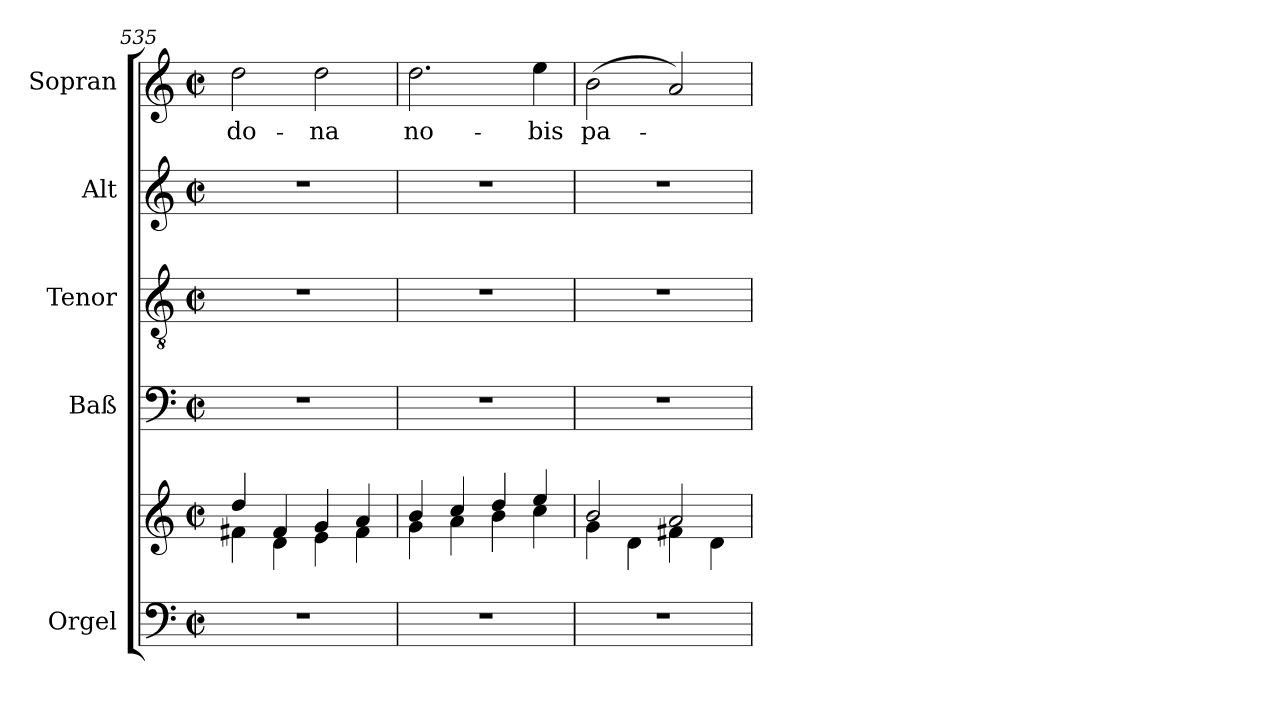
**kern	**kern	**kern	**kern	**kern	**kern	**text
*part5	*part5	*part4	*part3	*part2	*part1	*part1
*staff6	*staff5	*staff4	*staff3	*staff2	*staff1	*staff1
*I"Orgel	*	*I"Baß	*I"Tenor	*I"Alt	*I"Sopran	*
*clefF4	*clefG2	*clefF4	*clefGv2	*clefG2	*clefG2	*
*k[]	*k[]	*k[]	*k[]	*k[]	*k[]	*
*C:	*C:	*C:	*C:	*C:	*C:	*
*M2/2	*M2/2	*M2/2	*M2/2	*M2/2	*M2/2	*
*met(c|)	*met(c|)	*met(c|)	*met(c|)	*met(c|)	*met(c|)	*
=535	=535	=535	=535	=535	=535	=535
*	*^	*	*	*	*	*
!	!	!	!	!	!	!	!LO:LY:b
1r	4dd/	4f#X\	1r	1r	1r	2dd\	do-
.	4f#/	4d\	.	.	.	.	.
!	!	!	!	!	!	!	!LO:LY:b
.	4g/	4e\	.	.	.	2dd\	-na
.	4a/	4f#\	.	.	.	.	.
=536	=536	=536	=536	=536	=536	=536	=536
!	!	!	!	!	!	!	!LO:LY:b
1r	4b/	4g\	1r	1r	1r	2.dd\	no-
.	4cc/	4a\	.	.	.	.	.
.	4dd/	4b\	.	.	.	.	.
!	!	!	!	!	!	!	!LO:LY:b
.	4ee/	4cc\	.	.	.	4ee\	-bis
=537	=537	=537	=537	=537	=537	=537	=537
!	!	!	!	!	!	!	!LO:LY:b
1r	2b/	4g\	1r	1r	1r	(>2b\	pa-
.	.	4d\	.	.	.	.	.
.	2a/	4f#X\	.	.	.	2a/)	.
.	.	4d\	.	.	.	.	.
*	*v	*v	*	*	*	*	*
=	=	=	=	=	=	=
*-	*-	*-	*-	*-	*-	*-
